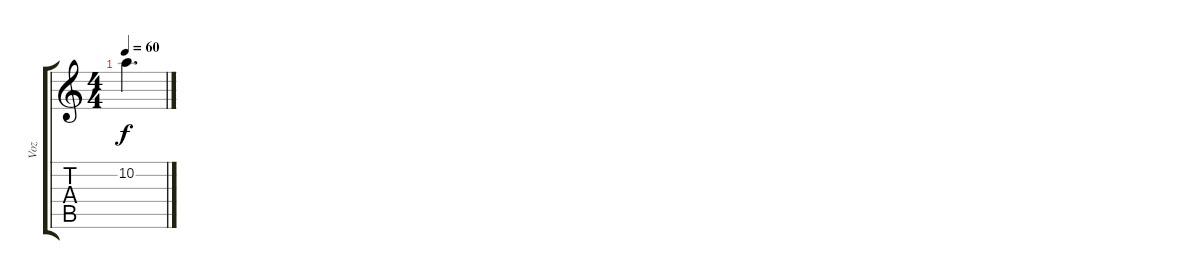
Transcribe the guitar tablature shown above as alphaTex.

\track ("Voz" "Voz") {instrument acousticguitarsteel}
\staff {score tabs}
\tuning (E4 B3 G3 D3 A2 E2) {hide}
\ts (4 4)
\tempo 60
\clef g2
\ks c
10.2{t}.4{d dy f}
